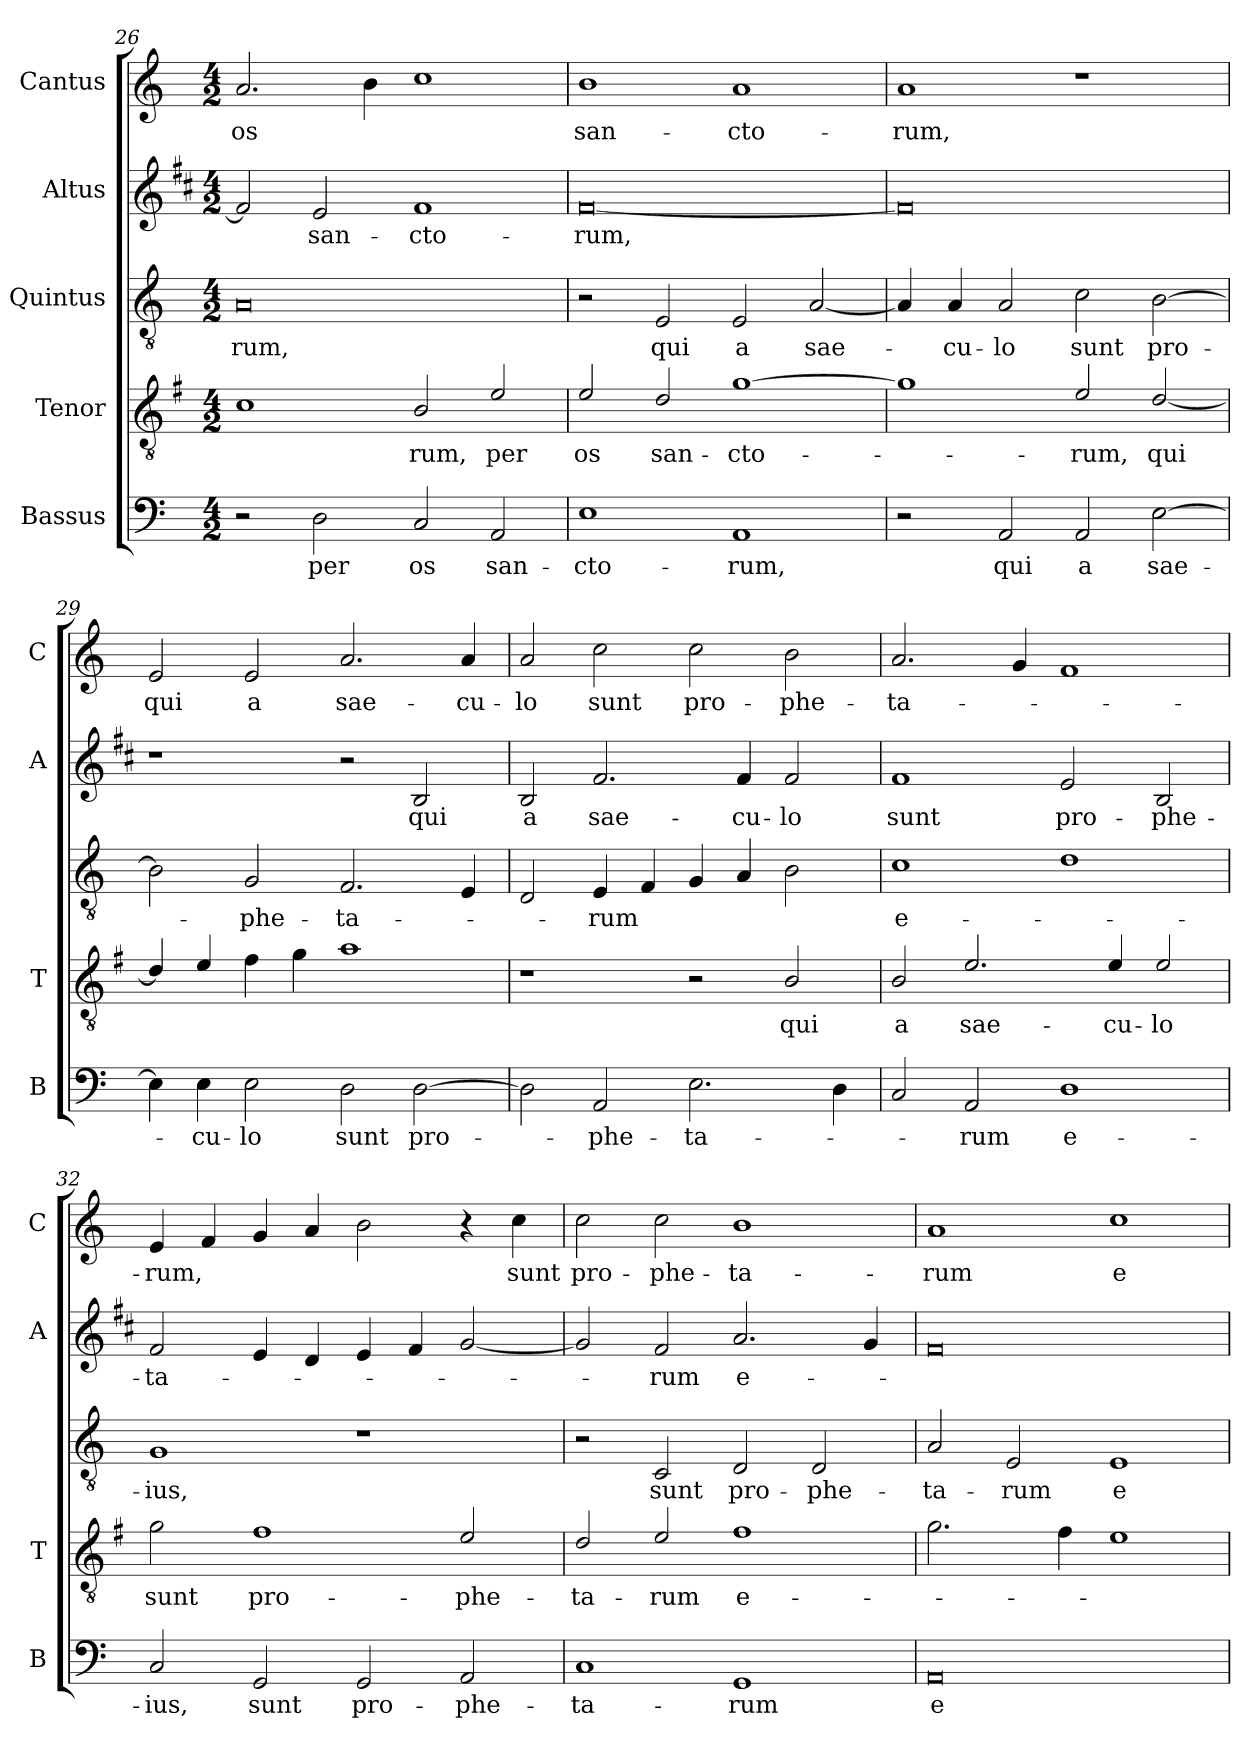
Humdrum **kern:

**kern	**text	**kern	**text	**kern	**text	**kern	**text	**kern	**text
*part5	*part5	*part4	*part4	*part3	*part3	*part2	*part2	*part1	*part1
*staff5	*staff5	*staff4	*staff4	*staff3	*staff3	*staff2	*staff2	*staff1	*staff1
*I"Bassus	*	*I"Tenor	*	*I"Quintus	*	*I"Altus	*	*I"Cantus	*
*I'B	*	*I'T	*	*	*	*I'A	*	*I'C	*
*clefF4	*	*clefGv2	*	*clefGv2	*	*clefG2	*	*clefG2	*
*	*	*ITrd4c7	*	*	*	*ITrd1c2	*	*	*
*k[]	*	*k[]	*	*k[]	*	*k[]	*	*k[]	*
*C:	*	*C:	*	*C:	*	*C:	*	*C:	*
*M4/2	*	*M4/2	*	*M4/2	*	*M4/2	*	*M4/2	*
=26	=26	=26	=26	=26	=26	=26	=26	=26	=26
!	!	!	!	!	!LO:LY:b	!	!	!	!LO:LY:b
2r	.	1F	.	0A	-rum,	2e/]	.	2.a/	os
!	!LO:LY:b	!	!	!	!	!	!LO:LY:b	!	!
2D\	per	.	.	.	.	2d/	san-	.	.
.	.	.	.	.	.	.	.	4b\	.
!	!LO:LY:b	!	!LO:LY:b	!	!	!	!LO:LY:b	!	!
2C/	os	2E/	-rum,	.	.	1e	-cto-	1cc	.
!	!LO:LY:b	!	!LO:LY:b	!	!	!	!	!	!
2AA/	san-	2A/	per	.	.	.	.	.	.
!!LO:LB:g=z
=27	=27	=27	=27	=27	=27	=27	=27	=27	=27
!	!LO:LY:b	!	!LO:LY:b	!	!	!	!LO:LY:b	!	!LO:LY:b
1E	-cto-	2A/	os	2r	.	[0e	-rum,	1b	san-
!	!	!	!LO:LY:b	!	!LO:LY:b	!	!	!	!
.	.	2G/	san-	2E/	qui	.	.	.	.
!	!LO:LY:b	!	!LO:LY:b	!	!LO:LY:b	!	!	!	!LO:LY:b
1AA	-rum,	[1c	-cto-	2E/	a	.	.	1a	-cto-
!	!	!	!	!	!LO:LY:b	!	!	!	!
.	.	.	.	[2A/	sae-	.	.	.	.
=28	=28	=28	=28	=28	=28	=28	=28	=28	=28
!	!	!	!	!	!	!	!	!	!LO:LY:b
2r	.	1c]	.	4A/]	.	0e]	.	1a	-rum,
!	!	!	!	!	!LO:LY:b	!	!	!	!
.	.	.	.	4A/	-cu-	.	.	.	.
!	!LO:LY:b	!	!	!	!LO:LY:b	!	!	!	!
2AA/	qui	.	.	2A/	-lo	.	.	.	.
!	!LO:LY:b	!	!LO:LY:b	!	!LO:LY:b	!	!	!	!
2AA/	a	2A/	-rum,	2c\	sunt	.	.	1r	.
!	!LO:LY:b	!	!LO:LY:b	!	!LO:LY:b	!	!	!	!
[2E\	sae-	[2G/	qui	[2B\	pro-	.	.	.	.
=29	=29	=29	=29	=29	=29	=29	=29	=29	=29
!	!	!	!	!	!	!	!	!	!LO:LY:b
4E\]	.	4G/]	.	2B\]	.	1r	.	2e/	qui
!	!LO:LY:b	!	!	!	!	!	!	!	!
4E\	-cu-	4A/	.	.	.	.	.	.	.
!	!LO:LY:b	!	!	!	!LO:LY:b	!	!	!	!LO:LY:b
2E\	-lo	4B\	.	2G/	-phe-	.	.	2e/	a
.	.	4c\	.	.	.	.	.	.	.
!	!LO:LY:b	!	!	!	!LO:LY:b	!	!	!	!LO:LY:b
2D\	sunt	1d	.	2.F/	-ta-	2r	.	2.a/	sae-
!	!LO:LY:b	!	!	!	!	!	!LO:LY:b	!	!
[2D\	pro-	.	.	.	.	2A/	qui	.	.
!	!	!	!	!	!	!	!	!	!LO:LY:b
.	.	.	.	4E/	.	.	.	4a/	-cu-
=30	=30	=30	=30	=30	=30	=30	=30	=30	=30
!	!	!	!	!	!	!	!LO:LY:b	!	!LO:LY:b
2D\]	.	1r	.	2D/	.	2A/	a	2a/	-lo
!	!LO:LY:b	!	!	!	!LO:LY:b	!	!LO:LY:b	!	!LO:LY:b
2AA/	-phe-	.	.	4E/	-rum	2.e/	sae-	2cc\	sunt
.	.	.	.	4F/	.	.	.	.	.
!	!LO:LY:b	!	!	!	!	!	!	!	!LO:LY:b
2.E\	-ta-	2r	.	4G/	.	.	.	2cc\	pro-
!	!	!	!	!	!	!	!LO:LY:b	!	!
.	.	.	.	4A/	.	4e/	-cu-	.	.
!	!	!	!LO:LY:b	!	!	!	!LO:LY:b	!	!LO:LY:b
.	.	2E/	qui	2B\	.	2e/	-lo	2b\	-phe-
4D\	.	.	.	.	.	.	.	.	.
!!LO:LB:g=z
=31	=31	=31	=31	=31	=31	=31	=31	=31	=31
!	!	!	!LO:LY:b	!	!LO:LY:b	!	!LO:LY:b	!	!LO:LY:b
2C/	.	2E/	a	1c	e-	1e	sunt	2.a/	-ta-
!	!LO:LY:b	!	!LO:LY:b	!	!	!	!	!	!
2AA/	-rum	2.A/	sae-	.	.	.	.	.	.
.	.	.	.	.	.	.	.	4g/	.
!	!LO:LY:b	!	!	!	!	!	!LO:LY:b	!	!
1D	e-	.	.	1d	.	2d/	pro-	1f	.
!	!	!	!LO:LY:b	!	!	!	!	!	!
.	.	4A/	-cu-	.	.	.	.	.	.
!	!	!	!LO:LY:b	!	!	!	!LO:LY:b	!	!
.	.	2A/	-lo	.	.	2A/	-phe-	.	.
=32	=32	=32	=32	=32	=32	=32	=32	=32	=32
!	!LO:LY:b	!	!LO:LY:b	!	!LO:LY:b	!	!LO:LY:b	!	!LO:LY:b
2C/	-ius,	2c\	sunt	1G	-ius,	2e/	-ta-	4e/	-rum,
.	.	.	.	.	.	.	.	4f/	.
!	!LO:LY:b	!	!LO:LY:b	!	!	!	!	!	!
2GG/	sunt	1B	pro-	.	.	4d/	.	4g/	.
.	.	.	.	.	.	4c/	.	4a/	.
!	!LO:LY:b	!	!	!	!	!	!	!	!
2GG/	pro-	.	.	1r	.	4d/	.	2b\	.
.	.	.	.	.	.	4e/	.	.	.
!	!LO:LY:b	!	!LO:LY:b	!	!	!	!	!	!
2AA/	-phe-	2A/	-phe-	.	.	[2f/	.	4r	.
!	!	!	!	!	!	!	!	!	!LO:LY:b
.	.	.	.	.	.	.	.	4cc\	sunt
=33	=33	=33	=33	=33	=33	=33	=33	=33	=33
!	!LO:LY:b	!	!LO:LY:b	!	!	!	!	!	!LO:LY:b
1C	-ta-	2G/	-ta-	2r	.	2f/]	.	2cc\	pro-
!	!	!	!LO:LY:b	!	!LO:LY:b	!	!LO:LY:b	!	!LO:LY:b
.	.	2A/	-rum	2C/	sunt	2e/	-rum	2cc\	-phe-
!	!LO:LY:b	!	!LO:LY:b	!	!LO:LY:b	!	!LO:LY:b	!	!LO:LY:b
1GG	-rum	1B	e-	2D/	pro-	2.g/	e-	1b	-ta-
!	!	!	!	!	!LO:LY:b	!	!	!	!
.	.	.	.	2D/	-phe-	.	.	.	.
.	.	.	.	.	.	4f/	.	.	.
=34	=34	=34	=34	=34	=34	=34	=34	=34	=34
!	!LO:LY:b	!	!	!	!LO:LY:b	!	!	!	!LO:LY:b
0AA	e-	2.c\	.	2A/	-ta-	0e	.	1a	-rum
!	!	!	!	!	!LO:LY:b	!	!	!	!
.	.	.	.	2E/	-rum	.	.	.	.
.	.	4B\	.	.	.	.	.	.	.
!	!	!	!	!	!LO:LY:b	!	!	!	!LO:LY:b
.	.	1A	.	1E	e-	.	.	1cc	e-
=	=	=	=	=	=	=	=	=	=
*-	*-	*-	*-	*-	*-	*-	*-	*-	*-
